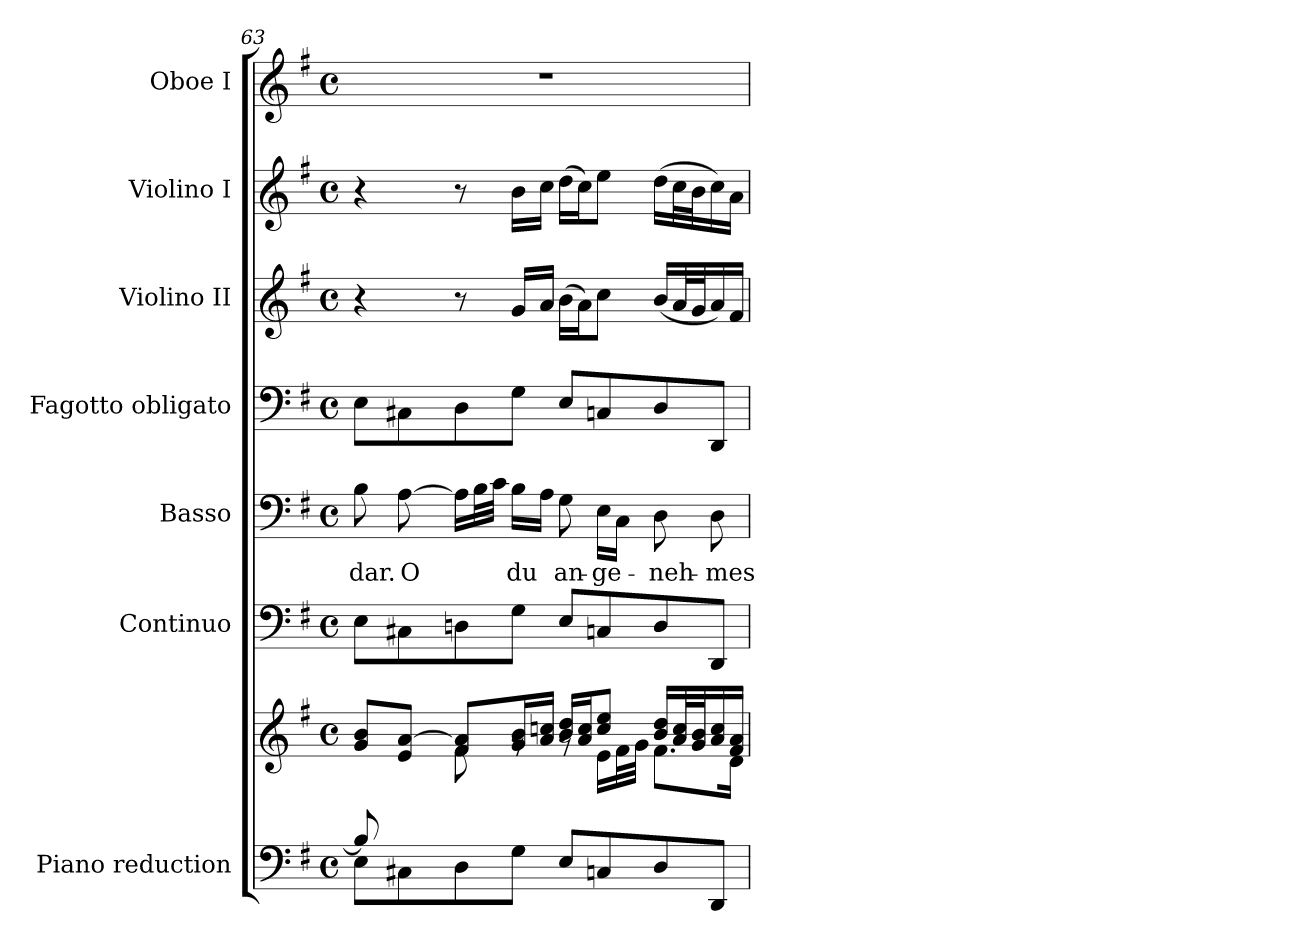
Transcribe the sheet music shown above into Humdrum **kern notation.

**kern	**kern	**kern	**kern	**text	**kern	**kern	**kern	**kern
*part7	*part7	*part6	*part5	*part5	*part4	*part3	*part2	*part1
*staff8	*staff7	*staff6	*staff5	*staff5	*staff4	*staff3	*staff2	*staff1
*I"Piano reduction	*	*I"Continuo	*I"Basso	*	*I"Fagotto obligato	*I"Violino II	*I"Violino I	*I"Oboe I
*I'Pno	*	*	*	*	*	*I'Vln	*I'Vln	*I'Ob
*clefF4	*clefG2	*clefF4	*clefF4	*	*clefF4	*clefG2	*clefG2	*clefG2
*k[f#]	*k[f#]	*k[f#]	*k[f#]	*	*k[f#]	*k[f#]	*k[f#]	*k[f#]
*M4/4	*M4/4	*M4/4	*M4/4	*	*M4/4	*M4/4	*M4/4	*M4/4
*met(c)	*met(c)	*met(c)	*met(c)	*	*met(c)	*met(c)	*met(c)	*met(c)
=63	=63	=63	=63	=63	=63	=63	=63	=63
*^	*^	*	*	*	*	*	*	*
!	!	!	!	!	!	!LO:LY:b	!	!	!	!
8B/L]	8E\L	8g/ 8b/L	8ryy	8E\L	8B\	-dar.	8E\L	4r	4r	1r
!	!	!	!	!	!	!LO:LY:b	!	!	!	!
2..ryy	8C#X\	8e/ [8a/J	16e\L	8C#X\	[8A\	O	8C#X\	.	.	.
.	.	.	32f#\L	.	.	.	.	.	.	.
.	.	.	32g\JJJ	.	.	.	.	.	.	.
.	8D\	8f#/ 8a/]L	8f#\	8Dn\	16A\LL]	.	8D\	8r	8r	.
.	.	.	.	.	32B\L	.	.	.	.	.
.	.	.	.	.	32c\JJJ	.	.	.	.	.
!	!	!	!	!	!	!LO:LY:b	!	!	!	!
.	8G\J	16g/ 16b/L	8rg	8G\J	16B\LL	du	8G\J	16g/LL	16b\LL	.
.	.	16a/ 16ccn/JJ	.	.	16A\JJ	.	.	16a/JJ	16cc\JJ	.
!	!	!	!	!	!	!LO:LY:b	!	!	!	!
.	8E/L	16b/ 16dd/LL	8rg	8E/L	8G\	an-	8E/L	(>16b\LL	(>16dd\LL	.
.	.	16a/ 16cc/J	.	.	.	.	.	16a\J)	16cc\J)	.
!	!	!	!	!	!	!LO:LY:b	!	!	!	!
.	8Cn/	8cc/ 8ee/J	16e\LL	8Cn/	16E\LL	-ge-	8Cn/	8cc\J	8ee\J	.
.	.	.	32f#\L	.	16C\JJ	.	.	.	.	.
.	.	.	32g\JJJ	.	.	.	.	.	.	.
!	!	!	!	!	!	!LO:LY:b	!	!	!	!
.	8D/	16b/ 16dd/LL	8.f#\L	8D/	8D\	-neh-	8D/	(<16b/LL	(>16dd\LL	.
.	.	32a/ 32cc/L	.	.	.	.	.	32a/L	32cc\L	.
.	.	32g/ 32b/J	.	.	.	.	.	32g/J	32b\J	.
!	!	!	!	!	!	!LO:LY:b	!	!	!	!
.	8DD/J	16a/ 16cc/	.	8DD/J	8D\	-mes	8DD/J	16a/)	16cc\)	.
.	.	16f#/ 16a/JJ	16d\Jk	.	.	.	.	16f#/JJ	16a\JJ	.
*v	*v	*	*	*	*	*	*	*	*	*
*	*v	*v	*	*	*	*	*	*	*
=	=	=	=	=	=	=	=	=
*-	*-	*-	*-	*-	*-	*-	*-	*-
